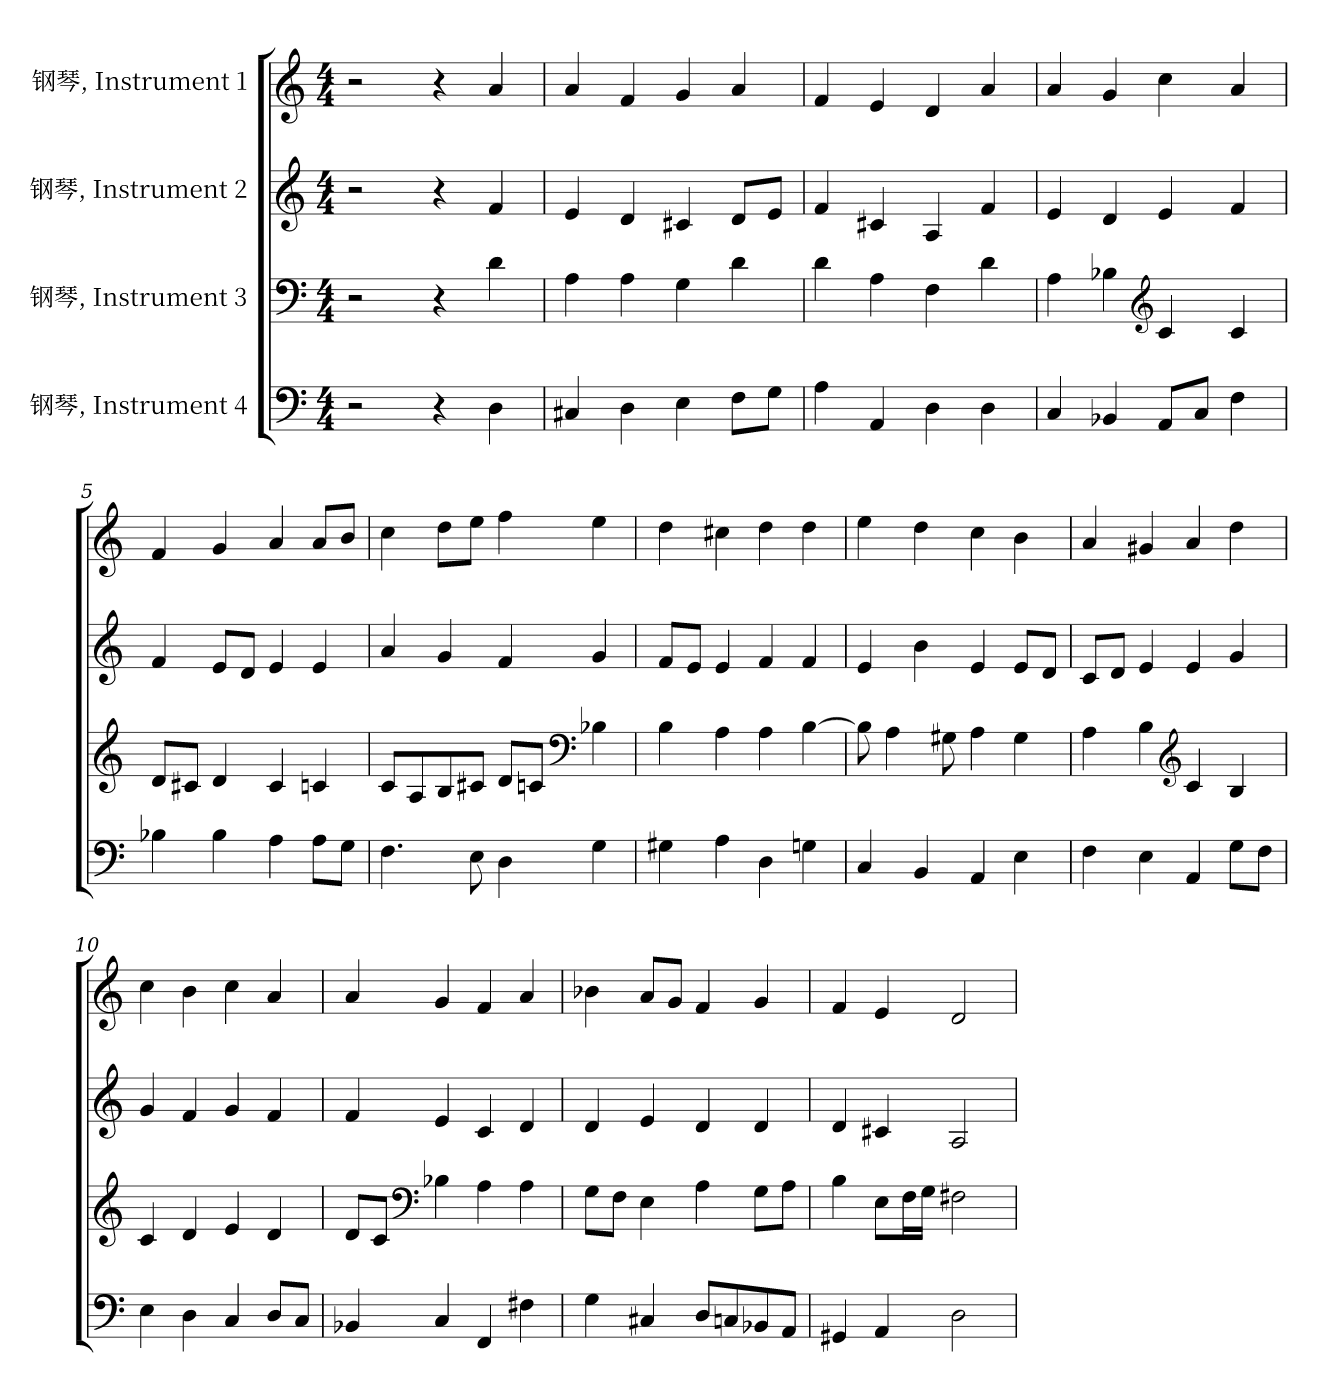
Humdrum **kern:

**kern	**kern	**kern	**kern
*part4	*part3	*part2	*part1
*staff4	*staff3	*staff2	*staff1
*I"钢琴, Instrument 4	*I"钢琴, Instrument 3	*I"钢琴, Instrument 2	*I"钢琴, Instrument 1
*clefF4	*clefF4	*clefG2	*clefG2
*k[]	*k[]	*k[]	*k[]
*M4/4	*M4/4	*M4/4	*M4/4
*MM92	*MM92	*MM92	*MM92
=1	=1	=1	=1
2r	2r	2r	2r
4r	4r	4r	4r
4D\	4d\	4f/	4a/
=2	=2	=2	=2
4C#X/	4A\	4e/	4a/
4D\	4A\	4d/	4f/
4E\	4G\	4c#X/	4g/
8F\L	4d\	8d/L	4a/
8G\J	.	8e/J	.
=3	=3	=3	=3
4A\	4d\	4f/	4f/
4AA/	4A\	4c#X/	4e/
4D\	4F\	4A/	4d/
4D\	4d\	4f/	4a/
=4	=4	=4	=4
4C/	4A\	4e/	4a/
4BB-X/	4B-X\	4d/	4g/
*	*clefG2	*	*
8AA/L	4c/	4e/	4cc\
8C/J	.	.	.
4F\	4c/	4f/	4a/
=5	=5	=5	=5
4B-X\	8d/L	4f/	4f/
.	8c#X/J	.	.
4B-\	4d/	8e/L	4g/
.	.	8d/J	.
4A\	4c#/	4e/	4a/
8A\L	4cn/	4e/	8a/L
8G\J	.	.	8b/J
!!LO:LB:g=z
=6	=6	=6	=6
4.F\	8c/L	4a/	4cc\
.	8A/	.	.
.	8B/	4g/	8dd\L
8E\	8c#X/J	.	8ee\J
4D\	8d/L	4f/	4ff\
.	8cn/J	.	.
*	*clefF4	*	*
4G\	4B-X\	4g/	4ee\
=7	=7	=7	=7
4G#X\	4B\	8f/L	4dd\
.	.	8e/J	.
4A\	4A\	4e/	4cc#X\
4D\	4A\	4f/	4dd\
4Gn\	[4B\	4f/	4dd\
=8	=8	=8	=8
4C/	8B\]	4e/	4ee\
.	4A\	.	.
4BB/	.	4b\	4dd\
.	8G#X\	.	.
4AA/	4A\	4e/	4cc\
4E\	4G#\	8e/L	4b\
.	.	8d/J	.
=9	=9	=9	=9
4F\	4A\	8c/L	4a/
.	.	8d/J	.
4E\	4B\	4e/	4g#X/
*	*clefG2	*	*
4AA/	4c/	4e/	4a/
8G\L	4B/	4g/	4dd\
8F\J	.	.	.
=10	=10	=10	=10
4E\	4c/	4g/	4cc\
4D\	4d/	4f/	4b\
4C/	4e/	4g/	4cc\
8D/L	4d/	4f/	4a/
8C/J	.	.	.
!!LO:LB:g=z
=11	=11	=11	=11
4BB-X/	8d/L	4f/	4a/
.	8c/J	.	.
*	*clefF4	*	*
4C/	4B-X\	4e/	4g/
4FF/	4A\	4c/	4f/
4F#X\	4A\	4d/	4a/
=12	=12	=12	=12
4G\	8G\L	4d/	4b-X\
.	8F\J	.	.
4C#X/	4E\	4e/	8a/L
.	.	.	8g/J
8D/L	4A\	4d/	4f/
8Cn/	.	.	.
8BB-X/	8G\L	4d/	4g/
8AA/J	8A\J	.	.
=13	=13	=13	=13
4GG#X/	4B\	4d/	4f/
4AA/	8E\L	4c#X/	4e/
.	16F\L	.	.
.	16G\JJ	.	.
2D\	2F#X\	2A/	2d/
=	=	=	=
*-	*-	*-	*-
